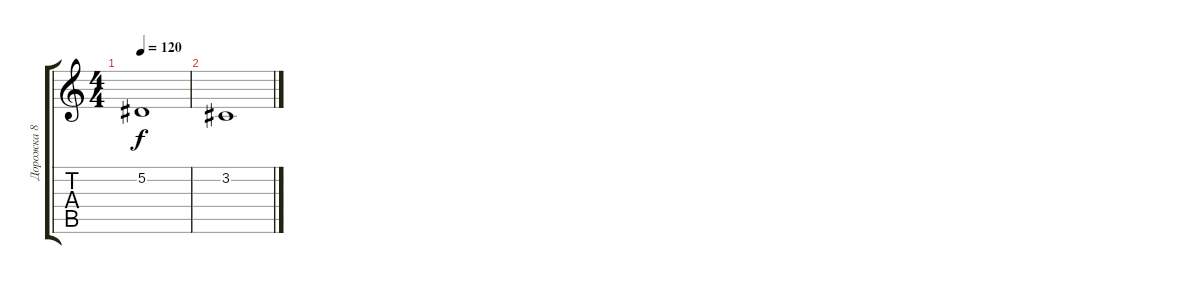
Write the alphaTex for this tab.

\track ("Дорожка 8" "Дорожка 8") {instrument altosax}
\staff {score tabs}
\tuning (Eb4 Bb3 Gb3 Db3 Ab2 Eb2) {hide}
\ts (4 4)
\tempo 120
\clef g2
\ks c
5.2.1{dy f} |
3.2.1
